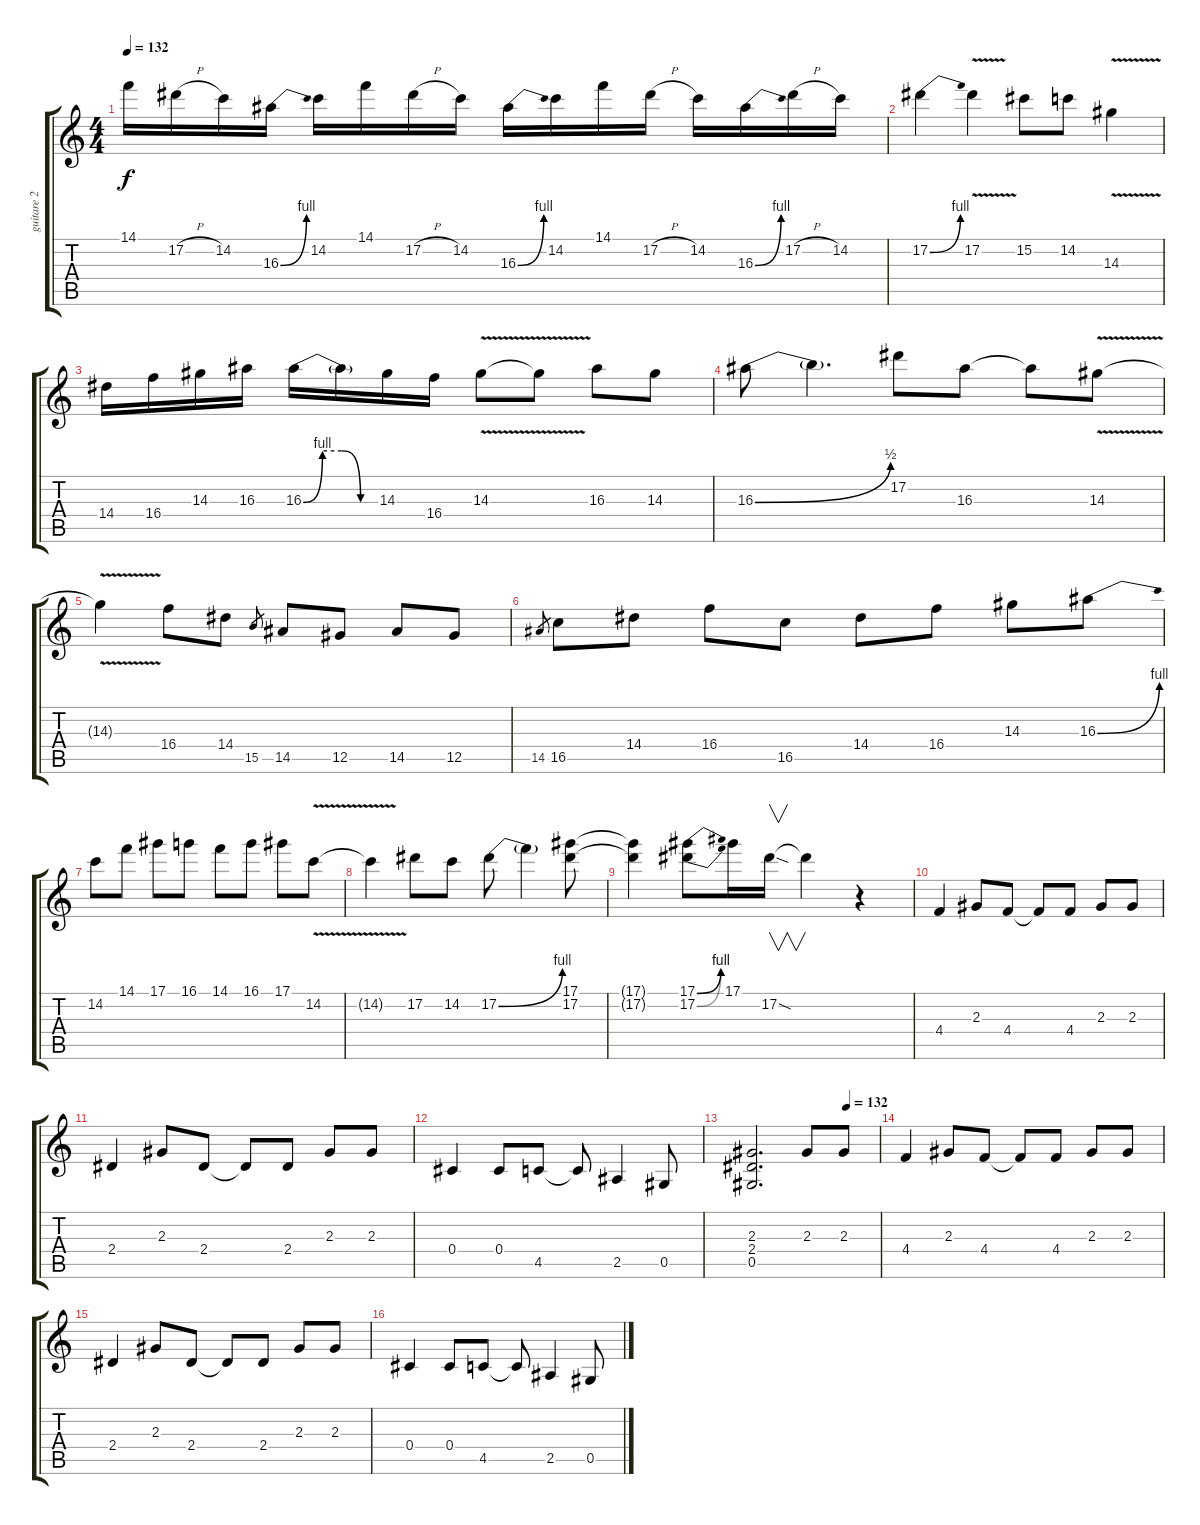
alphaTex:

\track ("guitare 2" "guitare 2") {instrument distortionguitar}
\staff {score tabs}
\tuning (Eb4 Bb3 Gb3 Db3 Ab2 Eb2) {hide}
\ts (4 4)
\tempo 132
\clef g2
\ks c
14.1.16{dy f} 17.2{h}.16 14.2.16 16.3{be (bend 0 0 60 4)}.16 14.2.16 14.1.16 17.2{h}.16 14.2.16 16.3{be (bend 0 0 60 4)}.16 14.2.16 14.1.16 17.2{h}.16 14.2.16 16.3{be (bend 0 0 60 4)}.16 17.2{h}.16 14.2.16 |
17.2{be (bend 0 0 60 4)}.4 17.2{v}.4 15.2.8 14.2.8 14.3{v}.4 |
14.4.16 16.4.16 14.3.16 16.3.16 16.3{be (custom 0 0 15 4 30 4 45 0 60 0)}.16 16.3{t}.16 14.3.16 16.4.16 14.3{v}.8 14.3{t}.8 16.3.8 14.3.8 |
16.3{be (bend 0 0 60 2)}.8 16.3{t}.4{d} 17.2.8 16.3.8 16.3{t}.8 14.3{v}.8 |
14.3{t}.4 16.4.8 14.4.8 15.5.8{gr} 14.5.8 12.5.8 14.5.8 12.5.8 |
14.5.8{gr} 16.5.8 14.4.8 16.4.8 16.5.8 14.4.8 16.4.8 14.3.8 16.3{be (bend 0 0 60 4)}.8 |
14.2.8 14.1.8 17.1.8 16.1.8 14.1.8 16.1.8 17.1.8 14.2{v}.8 |
14.2{t}.4 17.2.8 14.2.8 17.2{be (bend 0 0 60 4)}.8 17.2{t}.4 (17.1 17.2).8 |
(17.1{t} 17.2{t}).4 (17.1{be (bend 0 0 60 4)} 17.2{be (bend 0 0 60 4)}).8 17.1.16 17.2{sod}.16{v} 17.2{t}.4 r.4{volume 13} |
4.4.4 2.3.8 4.4.8 4.4{t}.8 4.4.8 2.3.8 2.3.8 |
2.4.4 2.3.8 2.4.8 2.4{t}.8 2.4.8 2.3.8 2.3.8 |
0.4.4 0.4.8 4.5.8 4.5{t}.8 2.5.4 0.5.8 |
\tempo (132 0.75)
(2.3 2.4 0.5).2{d} 2.3.8{volume 13 instrument distortionguitar} 2.3.8 |
4.4.4 2.3.8 4.4.8 4.4{t}.8 4.4.8 2.3.8 2.3.8 |
2.4.4 2.3.8 2.4.8 2.4{t}.8 2.4.8 2.3.8 2.3.8 |
0.4.4 0.4.8 4.5.8 4.5{t}.8 2.5.4 0.5.8
